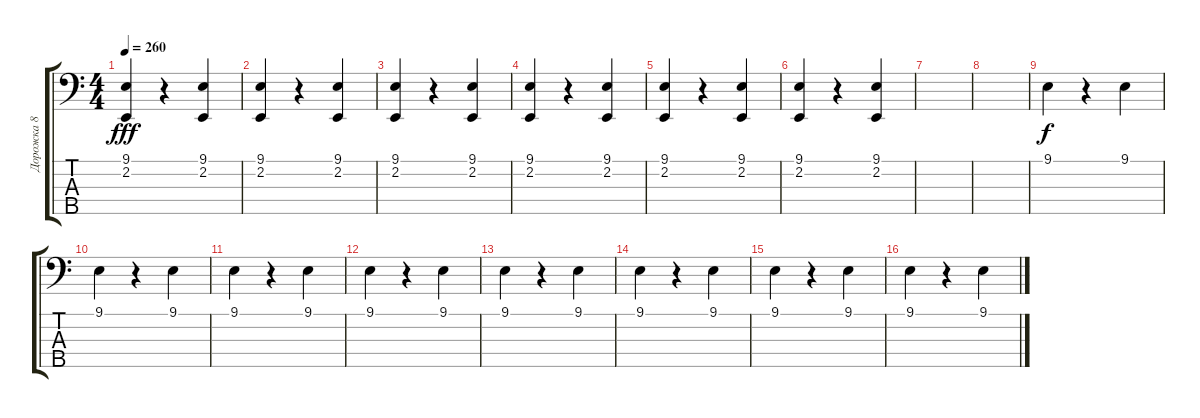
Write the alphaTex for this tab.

\track ("Дорожка 8" "Дорожка 8") {instrument synthdrum}
\staff {score tabs}
\tuning (G2 D2 A1 E1 B0) {hide}
\ts (4 4)
\tempo 260
\clef f4
\ks c
(9.1 2.2).4{dy fff} r.4 (9.1 2.2).4 |
(9.1 2.2).4 r.4 (9.1 2.2).4 |
(9.1 2.2).4 r.4 (9.1 2.2).4 |
(9.1 2.2).4 r.4 (9.1 2.2).4 |
(9.1 2.2).4 r.4 (9.1 2.2).4 |
(9.1 2.2).4 r.4 (9.1 2.2).4 |
|
|
9.1.4{dy f} r.4 9.1.4 |
9.1.4 r.4 9.1.4 |
9.1.4 r.4 9.1.4 |
9.1.4 r.4 9.1.4 |
9.1.4 r.4 9.1.4 |
9.1.4 r.4 9.1.4 |
9.1.4 r.4 9.1.4 |
9.1.4 r.4 9.1.4
